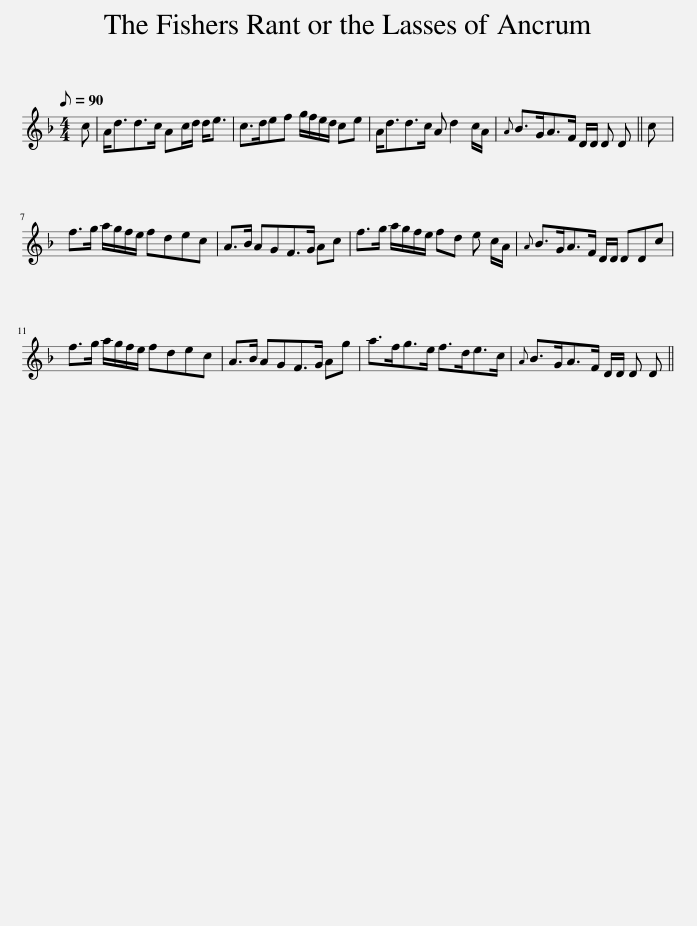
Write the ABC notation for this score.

X:1
L:1/8
Q:1/8=90
M:4/4
I:linebreak $
K:Dmin
V:1 treble
V:1
 c | A<dd>c Ac/d/ d<e | c>def g/f/e/d/ ce | A<dd>c A d2 c/A/ |{A} B>GA>F D/D/ D D || %5
 c |$ f>g a/g/f/e/ fdec | A>B AGF>G Ac | f>g a/g/f/e/ fd e c/A/ |{A} B>GA>F D/D/ DDc |$ %10
 f>g a/g/f/e/ fdec | A>B AGF>G Ag | a>fg>e f>de>c |{A} B>GA>F D/D/ D D || %14
